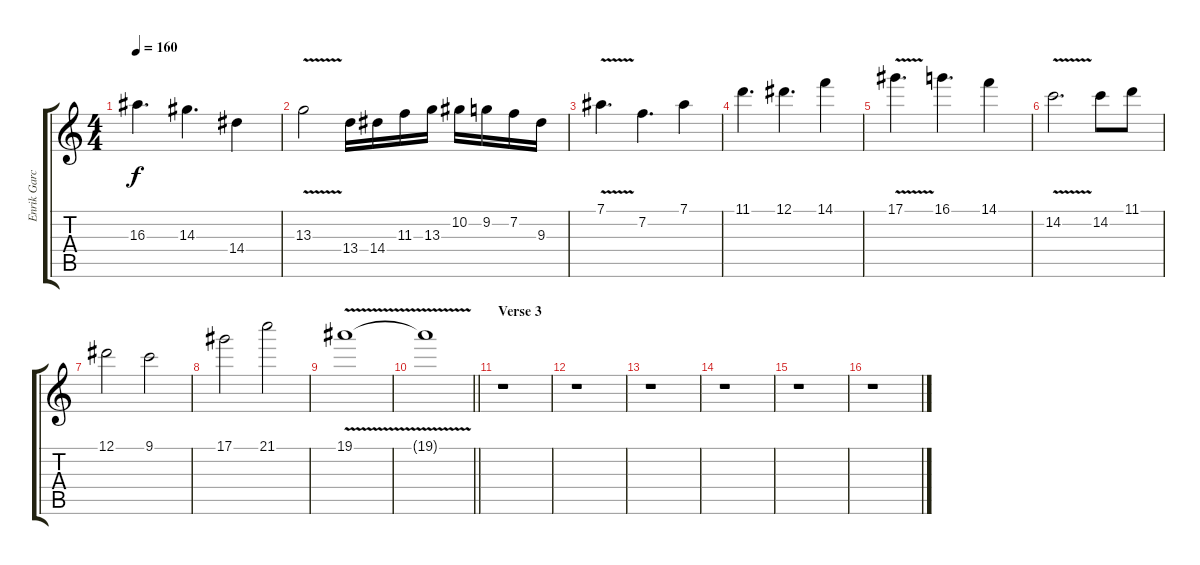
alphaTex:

\track ("Enrik Garcia" "Enrik Garc") {instrument distortionguitar}
\staff {score tabs}
\tuning (Eb4 Bb3 Gb3 Db3 Ab2 Eb2) {hide}
\ts (4 4)
\tempo 160
\clef g2
\ks c
16.3.4{d dy f} 14.3.4{d} 14.4.4 |
13.3{v}.2 13.4.16 14.4.16 11.3.16 13.3.16 10.2.16 9.2.16 7.2.16 9.3.16 |
7.1{v}.4{d} 7.2.4{d} 7.1.4 |
11.1.4{d} 12.1.4{d} 14.1.4 |
17.1{v}.4{d} 16.1.4{d} 14.1.4 |
14.2{v}.2{d} 14.2.8 11.1.8 |
12.1.2 9.1.2 |
17.1.2 21.1.2 |
19.1{v}.1 |
\barLineRight lightlight
19.1{t}.1 |
\section ("" "Verse 3")
r.1 |
r.1 |
r.1 |
r.1 |
r.1 |
r.1
